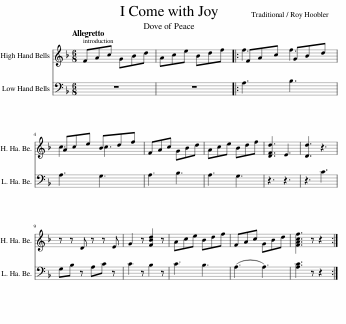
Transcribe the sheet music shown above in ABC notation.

X:1
%%score ( 1 2 ) 3
L:1/8
Q:1/4=110
M:6/8
I:linebreak $
K:F
V:1 treble
V:2 treble
V:3 bass
V:1
 FAc GBd | Ace Bdf |: FAc GBd |$ Ace Bdf | FAc GBd | %5
 Ace Bdf | [DFd]3 E3 | [Dd]3 z3 |$ z z D z z E | G2 z [FBd]2 z | %10
 Ace Bdf | FAc GBd | [FAcf]3 z z2 :| %13
V:2
 x6 | x6 |: f3 f3 |$ c3 c3 | x6 | %5
 x6 | x6 | x6 |$ x6 | x6 | %10
 x6 | x6 | x6 :| %13
V:3
 z6 | z6 |: A,3 B,3 |$ A,3 G,3 | A,3 B,3 | %5
 A,3 G,3 | z3 z3 | z3 C3 |$ G,B, z A,C z | C2 z B,2 z | %10
 C3 B,3 | (A,3 A,3) | [A,C]3 z z2 :| %13
